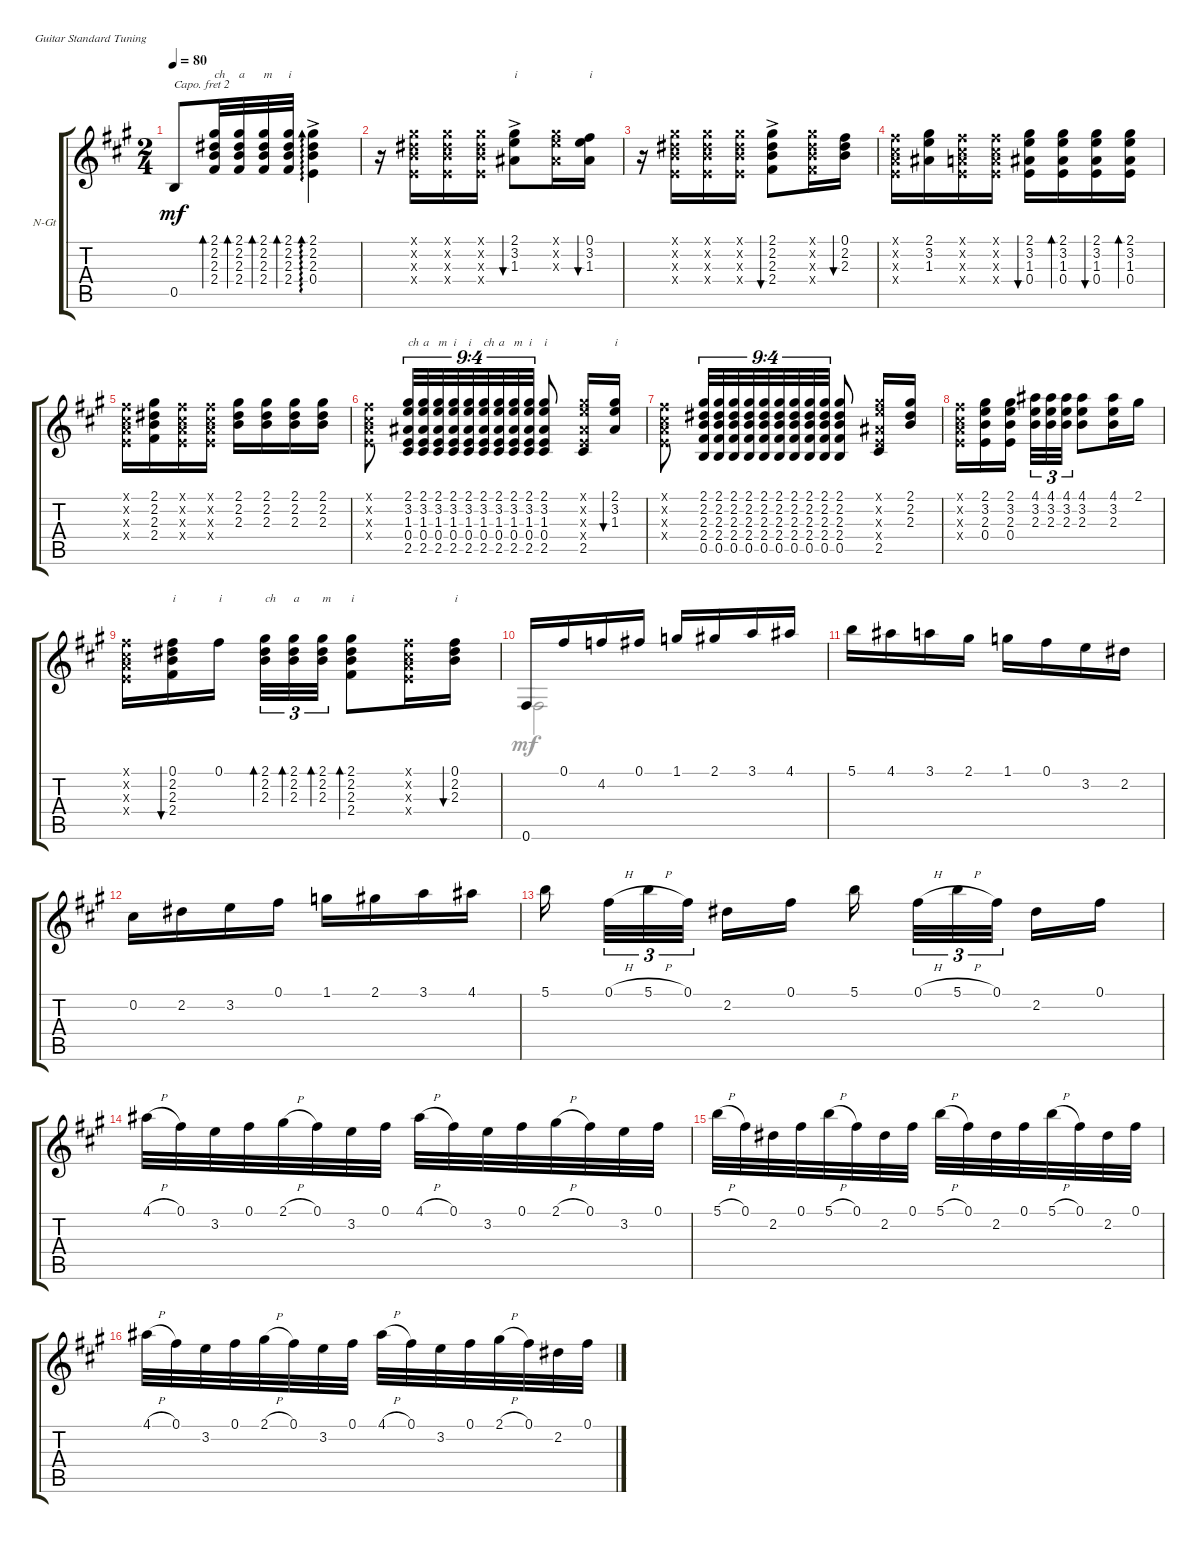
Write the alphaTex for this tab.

\defaultSystemsLayout 4
\bracketExtendMode groupsimilarinstruments
\firstSystemTrackNameOrientation horizontal
\otherSystemsTrackNameOrientation horizontal
\track ("Nylon Guitar" "N-Gt") {instrument acousticguitarnylon}
\staff {score tabs}
\capo 2
\tuning (E4 B3 G3 D3 A2 E2)
\voice
\ts (2 4)
\tempo 80
\clef g2
\ks a
0.5.8{dy mf} (2.1 2.2 2.3 2.4).32{bd 30 txt "ch"} (2.1 2.2 2.3 2.4).32{bd 30 txt "a"} (2.1 2.2 2.3 2.4).32{bd 30 txt "m"} (2.1 2.2 2.3 2.4).32{bd 30 txt "i"} (2.1 2.2 2.3 0.4{ac}).4{ad 0} |
r.16 (2.1{x} 2.2{x} 2.3{x} 0.4{x}).16 (2.1{x} 2.2{x} 2.3{x} 0.4{x}).16 (2.1{x} 2.2{x} 2.3{x} 0.4{x}).16 (2.1{ac} 3.2{ac} 1.3{ac}).8{bu 30 txt "i"} (2.1{x} 3.2{x} 1.3{x}).16 (1.3 3.2 0.1).16{bu 30 txt "i"} |
r.16 (2.1{x} 2.2{x} 2.3{x} 0.4{x}).16 (2.1{x} 2.2{x} 2.3{x} 0.4{x}).16 (2.1{x} 2.2{x} 2.3{x} 0.4{x}).16 (2.1 2.2 2.3{ac} 2.4).8{bu 30} (2.1{x} 2.2{x} 2.3{x} 2.4{x}).16 (2.3 2.2 0.1).16{bu 30} |
(0.1{x} 0.2{x} 0.3{x} 0.4{x}).16 (1.3 3.2 2.1).16 (0.1{x} 0.2{x} 0.3{x} 0.4{x}).16 (0.4{x} 0.3{x} 0.2{x} 0.1{x}).16 (2.1 3.2 1.3 0.4).16{bu 30} (2.1 3.2 1.3 0.4).16{bd 30} (2.1 3.2 1.3 0.4).16{bu 30} (2.1 3.2 1.3 0.4).16{bd 30} |
(0.1{x} 0.2{x} 0.3{x} 0.4{x}).16 (2.3 2.2 2.1 2.4).16 (0.1{x} 0.2{x} 0.3{x} 0.4{x}).16 (0.4{x} 0.3{x} 0.2{x} 0.1{x}).16 (2.1 2.2 2.3).16 (2.1 2.2 2.3).16 (2.1 2.2 2.3).16 (2.1 2.2 2.3).16 |
(0.1{x} 0.2{x} 0.3{x} 0.4{x}).8 (2.1 3.2 1.3 0.4 2.5).32{tu (9 4) txt "ch"} (2.1 3.2 1.3 0.4 2.5).32{tu (9 4) txt "a"} (2.1 3.2 1.3 0.4 2.5).32{tu (9 4) txt "m"} (2.1 3.2 1.3 0.4 2.5).32{tu (9 4) txt "i"} (2.1 3.2 1.3 0.4 2.5).32{tu (9 4) txt "i"} (2.1 3.2 1.3 0.4 2.5).32{tu (9 4) txt "ch"} (2.1 3.2 1.3 0.4 2.5).32{tu (9 4) txt "a"} (2.1 3.2 1.3 0.4 2.5).32{tu (9 4) txt "m"} (2.1 3.2 1.3 0.4 2.5).32{tu (9 4) txt "i"} (2.1 3.2 1.3 0.4 2.5).8{txt "i"} (2.5 0.4{x} 1.3{x} 3.2{x} 2.1{x}).16 (2.1 3.2 1.3).16{bu 30 txt "i"} |
(0.1{x} 0.2{x} 0.3{x} 0.4{x}).8 (2.1 2.2 2.3 2.4 0.5).32{tu (9 4)} (2.1 2.2 2.3 2.4 0.5).32{tu (9 4)} (2.1 2.2 2.3 2.4 0.5).32{tu (9 4)} (2.1 2.2 2.3 2.4 0.5).32{tu (9 4)} (2.1 2.2 2.3 2.4 0.5).32{tu (9 4)} (2.1 2.2 2.3 2.4 0.5).32{tu (9 4)} (2.1 2.2 2.3 2.4 0.5).32{tu (9 4)} (2.1 2.2 2.3 2.4 0.5).32{tu (9 4)} (2.1 2.2 2.3 2.4 0.5).32{tu (9 4)} (2.1 2.2 2.3 2.4 0.5).8 (2.5 0.4{x} 1.3{x} 3.2{x} 2.1{x}).16 (2.1 2.2 2.3).16 |
(0.1{x} 0.2{x} 0.3{x} 0.4{x}).16 (2.1 3.2 2.3 0.4).16 (2.1 3.2 2.3 0.4).16 (4.1 3.2 2.3).32{tu (3 2)} (2.3 3.2 4.1).32{tu (3 2)} (2.3 3.2 4.1).32{tu (3 2)} (4.1 3.2 2.3).8 (2.3 3.2 4.1).16 2.1.16 |
(0.1{x} 0.2{x} 0.3{x} 0.4{x}).16 (0.1 2.2 2.3 2.4).16{bu 30 txt "i"} 0.1.16{txt "i"} (2.1 2.2 2.3).32{tu (3 2) bd 30 txt "ch"} (2.3 2.2 2.1).32{tu (3 2) bd 30 txt "a"} (2.1 2.2 2.3).32{tu (3 2) bd 30 txt "m"} (2.1 2.2 2.3 2.4).8{bd 30 txt "i"} (0.4{x} 0.3{x} 0.2{x} 0.1{x}).16 (0.1 2.2 2.3).16{bu 30 txt "i"} |
0.6.16 0.1.16 4.2.16 0.1.16 1.1.16 2.1.16 3.1.16 4.1.16 |
5.1.16 4.1.16 3.1.16 2.1.16 1.1.16 0.1.16 3.2.16 2.2.16 |
0.2.16 2.2.16 3.2.16 0.1.16 1.1.16 2.1.16 3.1.16 4.1.16 |
5.1.16 0.1{h}.32{tu (3 2)} 5.1{h}.32{tu (3 2)} 0.1.32{tu (3 2)} 2.2.16 0.1.16 5.1.16 0.1{h}.32{tu (3 2)} 5.1{h}.32{tu (3 2)} 0.1.32{tu (3 2)} 2.2.16 0.1.16 |
4.1{h}.32 0.1.32 3.2.32 0.1.32 2.1{h}.32 0.1.32 3.2.32 0.1.32 4.1{h}.32 0.1.32 3.2.32 0.1.32 2.1{h}.32 0.1.32 3.2.32 0.1.32 |
5.1{h}.32 0.1.32 2.2.32 0.1.32 5.1{h}.32 0.1.32 2.2.32 0.1.32 5.1{h}.32 0.1.32 2.2.32 0.1.32 5.1{h}.32 0.1.32 2.2.32 0.1.32 |
4.1{h}.32 0.1.32 3.2.32 0.1.32 2.1{h}.32 0.1.32 3.2.32 0.1.32 4.1{h}.32 0.1.32 3.2.32 0.1.32 2.1{h}.32 0.1.32 2.2.32 0.1.32
\voice
\clef g2
\ottava regular
\simile none
\ks a
|
|
|
|
|
|
|
|
|
0.6.2 |
|
|
|
|
|
